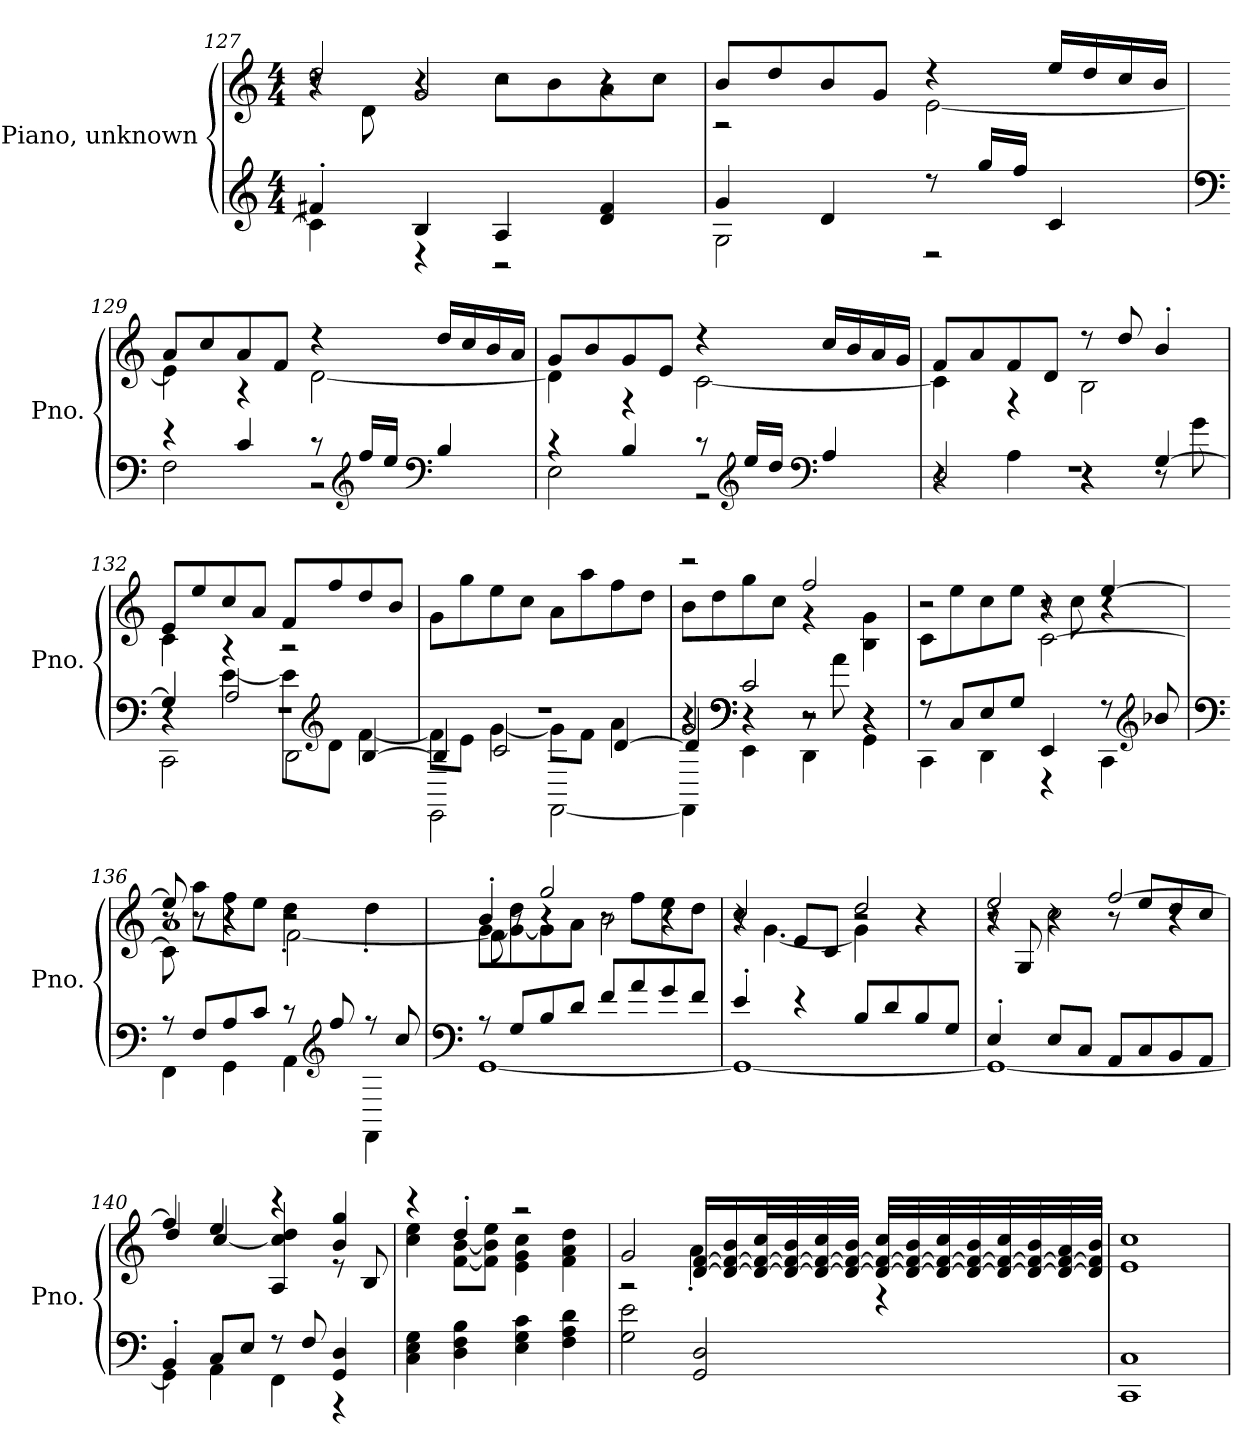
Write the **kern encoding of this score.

**kern	**kern
*part1	*part1
*staff2	*staff1
*I"Piano, unknown	*
*I'Pno.	*
*clefG2	*clefG2
*k[]	*k[]
*M4/4	*M4/4
=127	=127
*^	*^
*	*	*	*^
4f#X'/	4c\]	2dd/	8r	4r
.	.	.	8d\	.
4B/	4r	.	4r	2g/
4A/	2r	2r	8cc\L	.
.	.	.	8b\	.
4d/ 4f#/	.	.	8a\	4r
.	.	.	8cc\J	.
*	*	*	*v	*v
=128	=128	=128	=128
4g/	2G\	8b/L	2r
.	.	8dd/	.
4d/	.	8b/	.
.	.	8g/J	.
8r	2r	4r	[2e\
16gg/LL	.	.	.
16ff/JJ	.	.	.
4c/	.	16ee/LL	.
.	.	16dd/	.
.	.	16cc/	.
.	.	16b/JJ	.
!!LO:LB:g=z	!!
=129	=129	=129	=129
*clefF4	*	*	*
4r	2F\	8a/L	4e\]
.	.	8cc/	.
4c/	.	8a/	4r
.	.	8f/J	.
8r	2r	4r	[2d\
*clefG2	*	*	*
16ff/LL	.	.	.
16ee/JJ	.	.	.
*clefF4	*	*	*
4B/	.	16dd/LL	.
.	.	16cc/	.
.	.	16b/	.
.	.	16a/JJ	.
=130	=130	=130	=130
4r	2E\	8g/L	4d\]
.	.	8b/	.
4B/	.	8g/	4r
.	.	8e/J	.
8r	2r	4r	[2c\
*clefG2	*	*	*
16ee/LL	.	.	.
16dd/JJ	.	.	.
*clefF4	*	*	*
4A/	.	16cc/LL	.
.	.	16b/	.
.	.	16a/	.
.	.	16g/JJ	.
=131	=131	=131	=131
*	*^	*	*
1r	4r	2D/	8f/L	4c\]
.	.	.	8a/	.
.	4A\	.	8f/	4r
.	.	.	8d/J	.
.	4r	4r	8r	2B\
.	.	.	8dd/	.
.	8r	[4G/	4b'/	.
.	8g\	.	.	.
!!LO:PB:g=z	!!
=132	=132	=132	=132	=132
*	*	*^	*	*
1r	4r	4G/]	2CC\	8e/L	4c\
.	.	.	.	8ee/	.
.	[4e\	2A/	.	8cc/	4r
.	.	.	.	8a/J	.
.	8e\L]	.	2DD\	8f/L	2r
*clefG2	*	*	*	*	*
.	8d\J	.	.	8ff/	.
.	[4f\	[4B/	.	8dd/	.
.	.	.	.	8b/J	.
*	*	*	*	*v	*v
=133	=133	=133	=133	=133
1r	8f\L]	4B/]	2EE\	8g\L
.	8e\J	.	.	8gg\
.	[4g\	2c/	.	8ee\
.	.	.	.	8cc\J
.	8g\L]	.	[2FF\	8a\L
.	8f\J	.	.	8aa\
.	4a\	[4d/	.	8ff\
.	.	.	.	8dd\J
=134	=134	=134	=134	=134
*	*	*	*	*^
2g/	4r	4d/]	4FF\]	2r	8b\L
.	.	.	.	.	8dd\
*clefF4	*	*	*	*	*
.	4EE\	2c/	4r	.	8gg\
.	.	.	.	.	8cc\J
2r	8r	.	4DD\	2ff/	4r
.	8a\	.	.	.	.
.	4GG\	4r	4r	.	4B\ 4g\
*	*v	*v	*v	*	*
=135	=135	=135	=135
*	*	*	*^
8r	4CC\	2r	8c\L	2r
8C/L	.	.	8ee\	.
8E/	4DD\	.	8cc\	.
8G/J	.	.	8ee\J	.
4EE/	4r	4r	8r	[2c\
.	.	.	8cc\	.
8r	4CC\	[4ee/	4r	.
*clefG2	*	*	*	*
8b-X/	.	.	.	.
*	*	*v	*v	*v
!!LO:LB:g=z
=136	=136	=136
*clefF4	*	*
*	*	*^
*	*	*	*^
*	*	*	*	*^
8r	4FF\	8ee/]	8r	1a	8c\]
8F/L	.	8r	8aa\L	.	8r
8A/	4GG\	4r	8ff\	.	4r
8c/J	.	.	8ee\J	.	.
8r	4AA\	2r	4dd'\	.	[2f\
*clefG2	*	*	*	*	*
8ff/	.	.	.	.	.
8r	4FF\	.	4dd'\	.	.
8cc/	.	.	.	.	.
*	*	*v	*v	*v	*v
=137	=137	=137
*clefF4	*	*
*	*	*^
*	*	*	*^
8r	[1GG	4b'/	[8g\L	8f\]
8G/L	.	.	8g\_ 8dd\	8r
8B/	.	2gg/	8g\]	4r
8d/J	.	.	8a\J	.
8f/L	.	.	8r	2b\
8a/	.	.	8ff\L	.
8g/	.	4r	8ee\	.
8f/J	.	.	8dd\J	.
=138	=138	=138	=138	=138
4e'/	1GG_	2cc/	8r	4r
.	.	.	[4.g\	.
4r	.	.	.	8e/L
.	.	.	.	8c/J
8B/L	.	2r	4g\]	2dd/
8d/	.	.	.	.
8B/	.	.	4r	.
8G/J	.	.	.	.
=139	=139	=139	=139	=139
4E'/	1GG_	2ee/	4r	8r
.	.	.	.	8G/
8E/L	.	.	2cc\	4r
8C/J	.	.	.	.
8AA/L	.	[2ff/	.	8r
8C/	.	.	.	8ee/L
8BB/	.	.	4r	8dd/
8AA/J	.	.	.	8cc/J
*	*	*	*v	*v
!!LO:LB:g=z
=140	=140	=140	=140
4BB'/	4GG\]	4ff/]	4dd/
8C/L	4AA\	4ee/	[4cc/
8E/J	.	.	.
8r	4FF\	4r	4A/ 4cc/] 4dd/
8F/	.	.	.
4GG/ 4D/	4r	4b/ 4gg/	8r
.	.	.	8B/
*v	*v	*	*
=141	=141	=141
4C\ 4E\ 4G\	4r	4cc\ 4ee\
4D\ 4F\ 4B\	4dd'/	[8f\ [8b\L
.	.	8f\] 8b\] 8ee\J
4E\ 4G\ 4c\	2r	4e\ 4g\ 4cc\
4F\ 4A\ 4d\	.	4f\ 4a\ 4dd\
=142	=142	=142
2G\ 2e\	2g/	2r
2GG/ 2D/	[16d/ [16f/LL	4a'\
.	16d/_ 16f/_ 16b/	.
.	32d/_ 32f/_ 32cc/L	.
.	32d/_ 32f/_ 32b/	.
.	32d/_ 32f/_ 32cc/	.
.	32d/_ 32f/_ 32b/JJJ	.
.	32d/_ 32f/_ 32cc/LLL	4r
.	32d/_ 32f/_ 32b/	.
.	32d/_ 32f/_ 32cc/	.
.	32d/_ 32f/_ 32b/	.
.	32d/_ 32f/_ 32cc/	.
.	32d/_ 32f/_ 32b/	.
.	32d/_ 32f/_ 32a/	.
.	32d/] 32f/] 32b/JJJ	.
*	*v	*v
=143	=143
1CC 1C	1e 1cc
=	=
*-	*-
